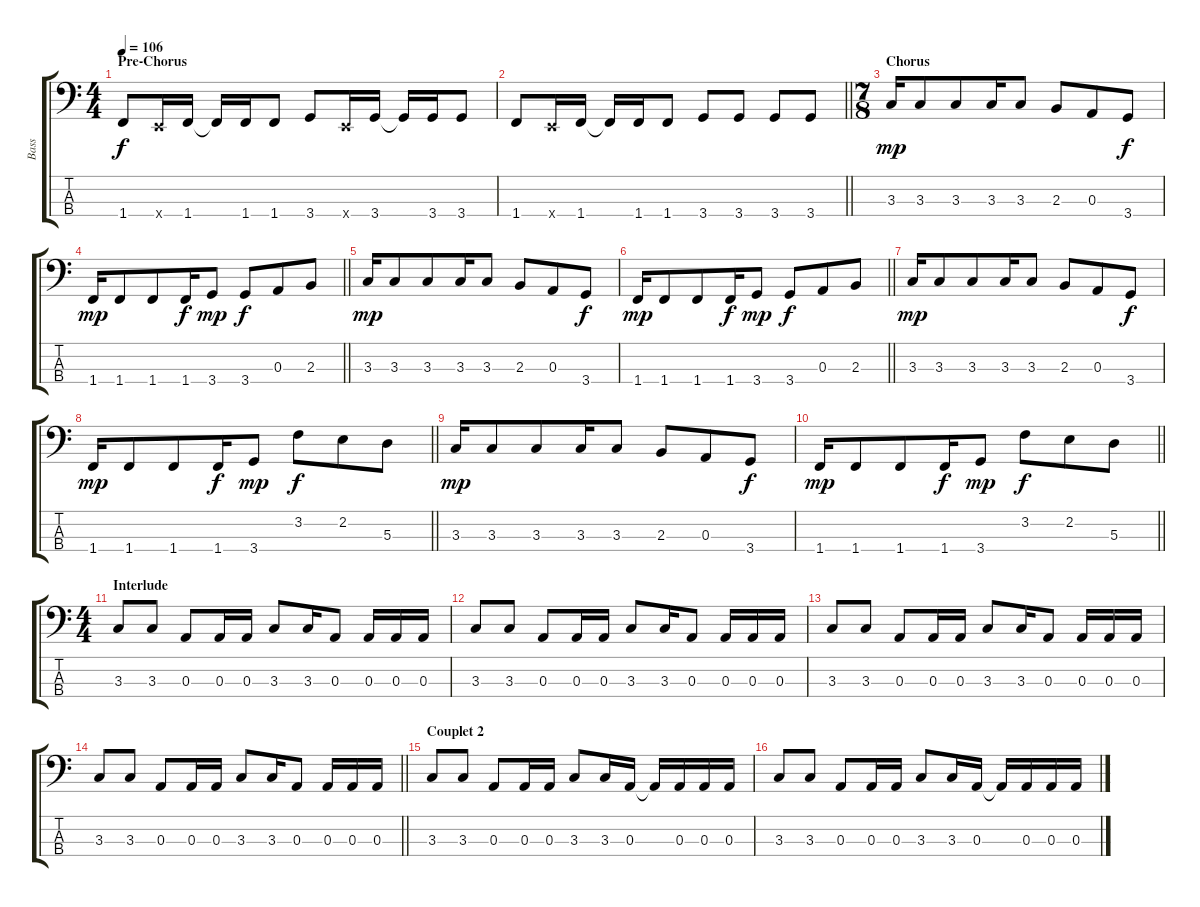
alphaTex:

\track ("Bass" "Bass") {instrument electricbasspick}
\staff {score tabs}
\tuning (G2 D2 A1 E1) {hide}
\ts (4 4)
\section ("" "Pre-Chorus")
\tempo 106
\clef f4
\ks c
1.4.8{dy f} 0.4{x}.16 1.4.16 1.4{t}.16 1.4.16 1.4.8 3.4.8 0.4{x}.16 3.4.16 3.4{t}.16 3.4.16 3.4.8 |
\barLineRight lightlight
1.4.8 0.4{x}.16 1.4.16 1.4{t}.16 1.4.16 1.4.8 3.4.8 3.4.8 3.4.8 3.4.8 |
\ts (7 8)
\section ("" "Chorus")
3.3.16{dy mp} 3.3.8 3.3.8 3.3.16 3.3.8 2.3.8 0.3.8 3.4.8{dy f} |
\barLineRight lightlight
1.4.16{dy mp} 1.4.8 1.4.8 1.4.16{dy f} 3.4.8{dy mp} 3.4.8{dy f} 0.3.8 2.3.8 |
3.3.16{dy mp} 3.3.8 3.3.8 3.3.16 3.3.8 2.3.8 0.3.8 3.4.8{dy f} |
\barLineRight lightlight
1.4.16{dy mp} 1.4.8 1.4.8 1.4.16{dy f} 3.4.8{dy mp} 3.4.8{dy f} 0.3.8 2.3.8 |
3.3.16{dy mp} 3.3.8 3.3.8 3.3.16 3.3.8 2.3.8 0.3.8 3.4.8{dy f} |
\barLineRight lightlight
1.4.16{dy mp} 1.4.8 1.4.8 1.4.16{dy f} 3.4.8{dy mp} 3.2.8{dy f} 2.2.8 5.3.8 |
3.3.16{dy mp} 3.3.8 3.3.8 3.3.16 3.3.8 2.3.8 0.3.8 3.4.8{dy f} |
\barLineRight lightlight
1.4.16{dy mp} 1.4.8 1.4.8 1.4.16{dy f} 3.4.8{dy mp} 3.2.8{dy f} 2.2.8 5.3.8 |
\ts (4 4)
\section ("" "Interlude")
3.3.8 3.3.8 0.3.8 0.3.16 0.3.16 3.3.8 3.3.16 0.3.8 0.3.16 0.3.16 0.3.16 |
3.3.8 3.3.8 0.3.8 0.3.16 0.3.16 3.3.8 3.3.16 0.3.8 0.3.16 0.3.16 0.3.16 |
3.3.8 3.3.8 0.3.8 0.3.16 0.3.16 3.3.8 3.3.16 0.3.8 0.3.16 0.3.16 0.3.16 |
\barLineRight lightlight
3.3.8 3.3.8 0.3.8 0.3.16 0.3.16 3.3.8 3.3.16 0.3.8 0.3.16 0.3.16 0.3.16 |
\section ("" "Couplet 2")
3.3.8 3.3.8 0.3.8 0.3.16 0.3.16 3.3.8 3.3.16 0.3.16 0.3{t}.16 0.3.16 0.3.16 0.3.16 |
3.3.8 3.3.8 0.3.8 0.3.16 0.3.16 3.3.8 3.3.16 0.3.16 0.3{t}.16 0.3.16 0.3.16 0.3.16
